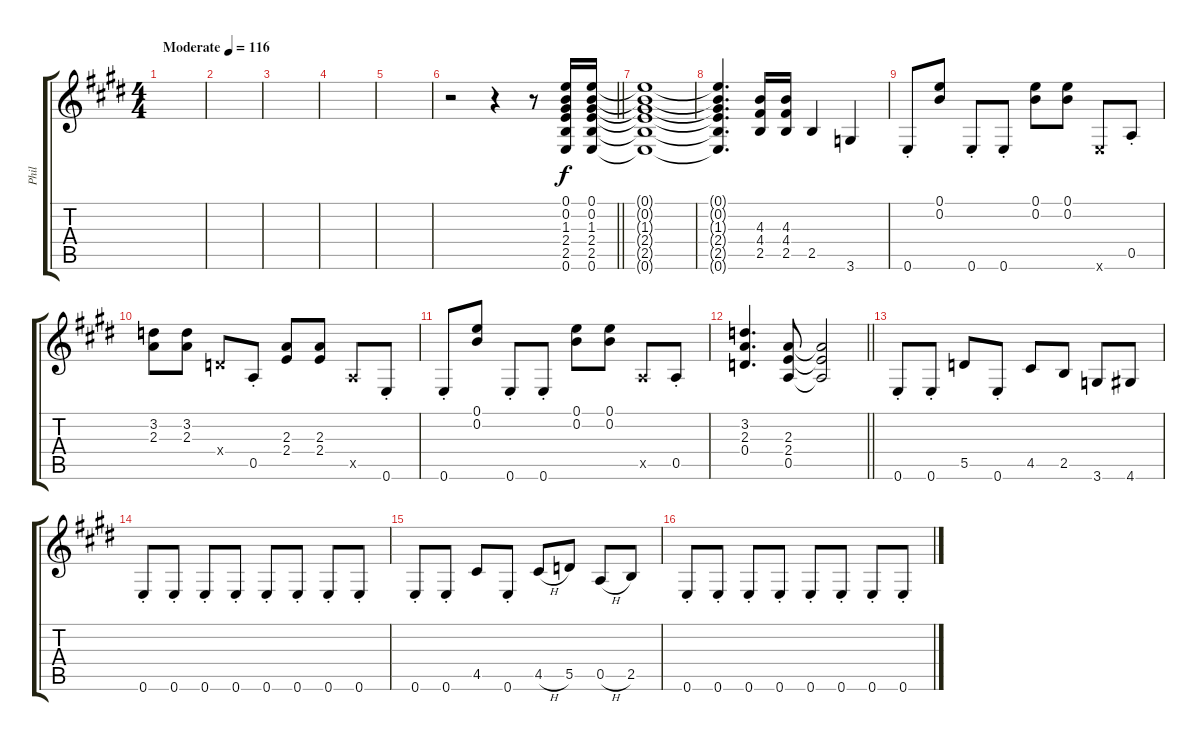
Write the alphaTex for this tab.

\track ("Phil" "Phil") {instrument distortionguitar}
\staff {score tabs}
\tuning (E4 B3 G3 D3 A2 E2) {hide}
\ts (4 4)
\tempo (116 "Moderate")
\clef g2
\ks e
|
|
|
|
|
\barLineRight lightlight
r.2 r.4 r.8 (0.1 0.2 1.3 2.4 2.5 0.6).16 (0.1 0.2 1.3 2.4 2.5 0.6).16 |
(0.1{t} 0.2{t} 1.3{t} 2.4{t} 2.5{t} 0.6{t}).1 |
(0.1{t} 0.2{t} 1.3{t} 2.4{t} 2.5{t} 0.6{t}).4{d} (4.3 4.4 2.5).16 (4.3 4.4 2.5).16 2.5.4 3.6.4 |
0.6{st}.8 (0.1 0.2).8 0.6{st}.8 0.6{st}.8 (0.1 0.2).8 (0.1 0.2).8 0.6{x}.8 0.5{st}.8 |
(3.2 2.3).8 (3.2 2.3).8 0.4{x}.8 0.5{st}.8 (2.3 2.4).8 (2.3 2.4).8 0.5{x}.8 0.6{st}.8 |
0.6{st}.8 (0.1 0.2).8 0.6{st}.8 0.6{st}.8 (0.1 0.2).8 (0.1 0.2).8 0.5{x}.8 0.5{st}.8 |
\barLineRight lightlight
(3.2 2.3 0.4).4{d} (2.3 2.4 0.5).8 (2.3{t} 2.4{t} 0.5{t}).2 |
0.6{st}.8 0.6{st}.8 5.5.8 0.6{st}.8 4.5.8 2.5.8 3.6.8 4.6.8 |
0.6{st}.8 0.6{st}.8 0.6{st}.8 0.6{st}.8 0.6{st}.8 0.6{st}.8 0.6{st}.8 0.6{st}.8 |
0.6{st}.8 0.6{st}.8 4.5.8 0.6{st}.8 4.5{h}.8 5.5.8 0.5{h}.8 2.5.8 |
0.6{st}.8 0.6{st}.8 0.6{st}.8 0.6{st}.8 0.6{st}.8 0.6{st}.8 0.6{st}.8 0.6{st}.8
